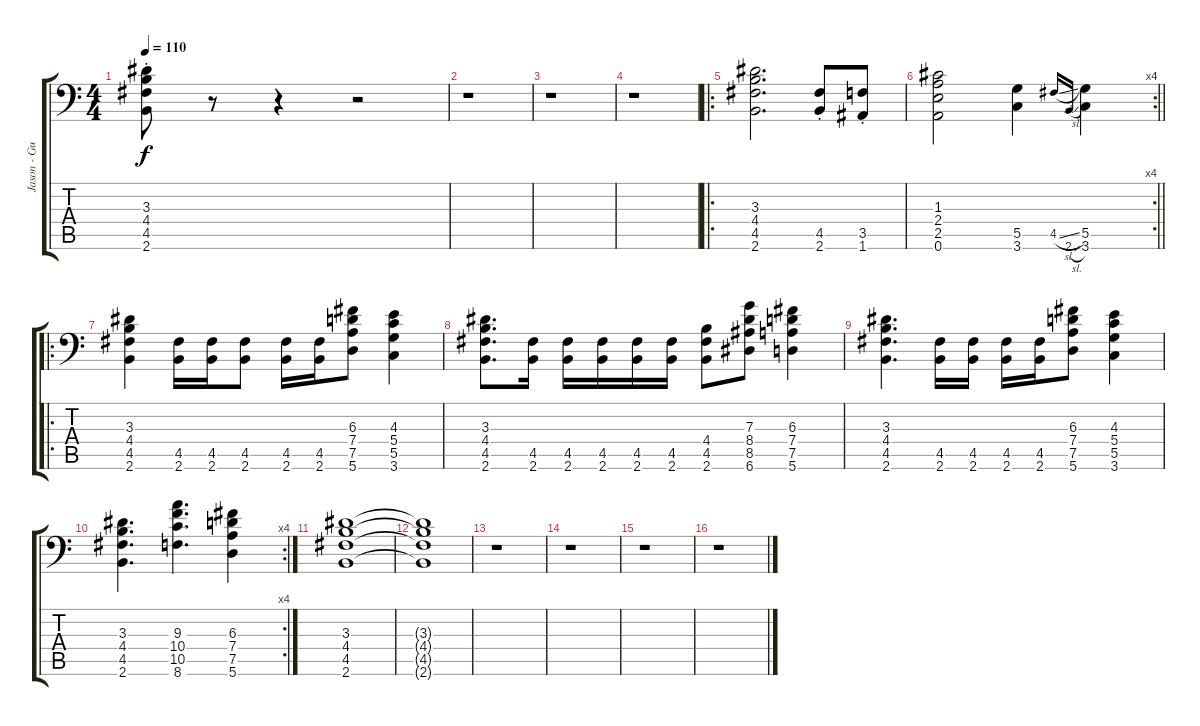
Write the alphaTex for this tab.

\track ("Jason - Guitar" "Jason - Gu") {instrument distortionguitar}
\staff {score tabs}
\tuning (A3 E3 C3 G2 D2 A1) {hide}
\ts (4 4)
\tempo 110
\clef f4
\ks c
(3.3{st} 4.4{st} 4.5{st} 2.6{st}).8{dy f} r.8 r.4 r.2 |
r.1 |
r.1 |
r.1 |
\ro
(3.3 4.4 4.5 2.6).2{d} (4.5{st} 2.6{st}).8 (3.5{st} 1.6{st}).8 |
\rc 4
\barLineRight lightlight
(1.3 2.4 2.5 0.6).2 (5.5 3.6).4 4.5{sl}.16{gr onbeat} 2.6{sl}.16{gr onbeat} (5.5 3.6).4 |
\ro
(3.3 4.4 4.5 2.6).4 (4.5 2.6).16 (4.5 2.6).16 (4.5 2.6).8 (4.5 2.6).16 (4.5 2.6).16 (6.3 7.4 7.5 5.6).8 (4.3 5.4 5.5 3.6).4 |
(3.3 4.4 4.5 2.6).8{d} (4.5 2.6).16 (4.5 2.6).16 (4.5 2.6).16 (4.5 2.6).16 (4.5 2.6).16 (4.4 4.5 2.6).8 (7.3 8.4 8.5 6.6).8 (6.3 7.4 7.5 5.6).4 |
(3.3 4.4 4.5 2.6).4{d} (4.5 2.6).16 (4.5 2.6).16 (4.5 2.6).16 (4.5 2.6).16 (6.3 7.4 7.5 5.6).8 (4.3 5.4 5.5 3.6).4 |
\rc 4
(3.3 4.4 4.5 2.6).4{d} (9.3 10.4 10.5 8.6).4{d} (6.3 7.4 7.5 5.6).4 |
(3.3 4.4 4.5 2.6).1 |
(3.3{t} 4.4{t} 4.5{t} 2.6{t}).1 |
r.1 |
r.1 |
r.1 |
r.1
